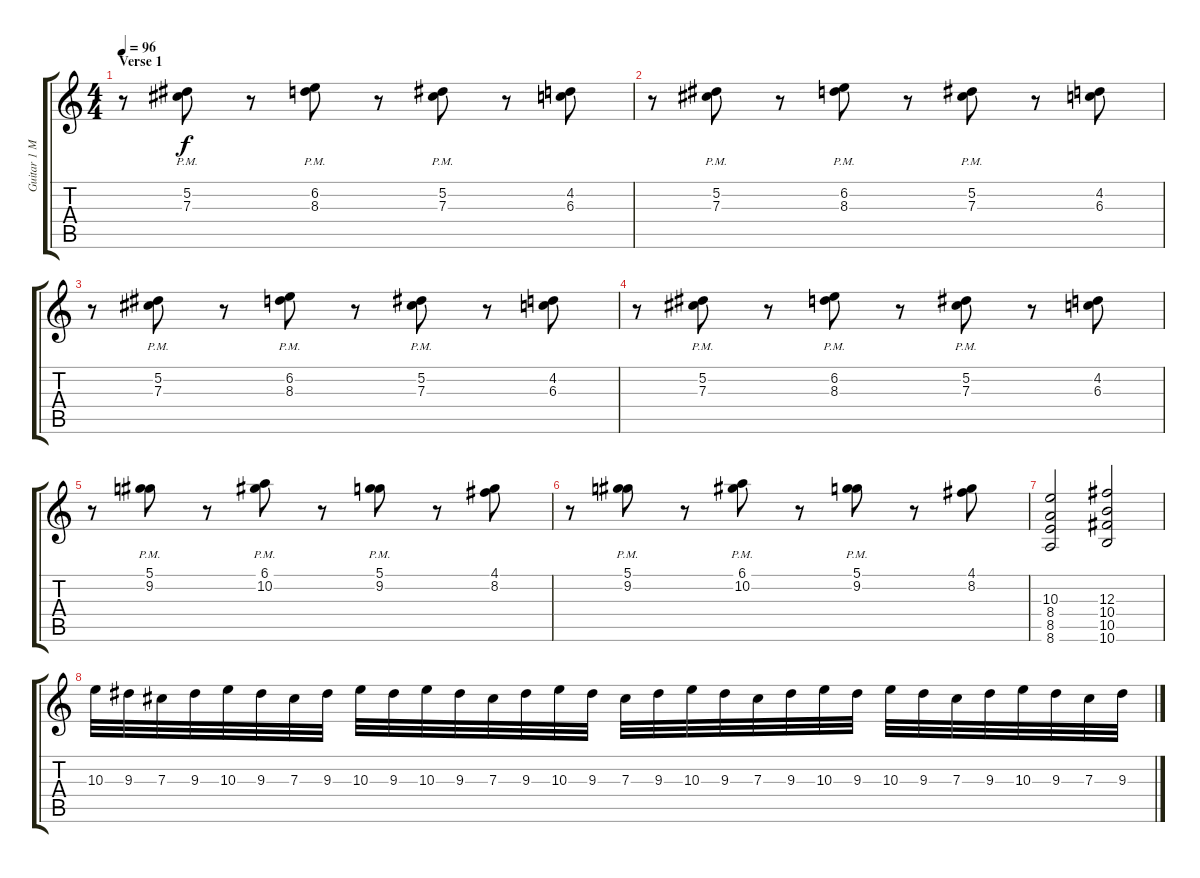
\track ("Guitar 1 Mattias \"IA\" Eklundh" "Guitar 1 M") {instrument distortionguitar}
\staff {score tabs}
\tuning (Eb4 Bb3 Gb3 Db3 Ab2 Db2) {hide}
\ts (4 4)
\section ("" "Verse 1")
\tempo 96
\clef g2
\ks c
r.8{dy f} (5.2{pm} 7.3{pm}).8 r.8 (6.2{pm} 8.3{pm}).8 r.8 (5.2{pm} 7.3{pm}).8 r.8 (4.2 6.3).8 |
r.8 (5.2{pm} 7.3{pm}).8 r.8 (6.2{pm} 8.3{pm}).8 r.8 (5.2{pm} 7.3{pm}).8 r.8 (4.2 6.3).8 |
r.8 (5.2{pm} 7.3{pm}).8 r.8 (6.2{pm} 8.3{pm}).8 r.8 (5.2{pm} 7.3{pm}).8 r.8 (4.2 6.3).8 |
r.8 (5.2{pm} 7.3{pm}).8 r.8 (6.2{pm} 8.3{pm}).8 r.8 (5.2{pm} 7.3{pm}).8 r.8 (4.2 6.3).8 |
r.8 (5.1{pm} 9.2{pm}).8 r.8 (6.1{pm} 10.2{pm}).8 r.8 (5.1{pm} 9.2{pm}).8 r.8 (4.1 8.2).8 |
r.8 (5.1{pm} 9.2{pm}).8 r.8 (6.1{pm} 10.2{pm}).8 r.8 (5.1{pm} 9.2{pm}).8 r.8 (4.1 8.2).8 |
(10.3 8.4 8.5 8.6).2 (12.3 10.4 10.5 10.6).2 |
10.3.32 9.3.32 7.3.32 9.3.32 10.3.32 9.3.32 7.3.32 9.3.32 10.3.32 9.3.32 10.3.32 9.3.32 7.3.32 9.3.32 10.3.32 9.3.32 7.3.32 9.3.32 10.3.32 9.3.32 7.3.32 9.3.32 10.3.32 9.3.32 10.3.32 9.3.32 7.3.32 9.3.32 10.3.32 9.3.32 7.3.32 9.3.32
